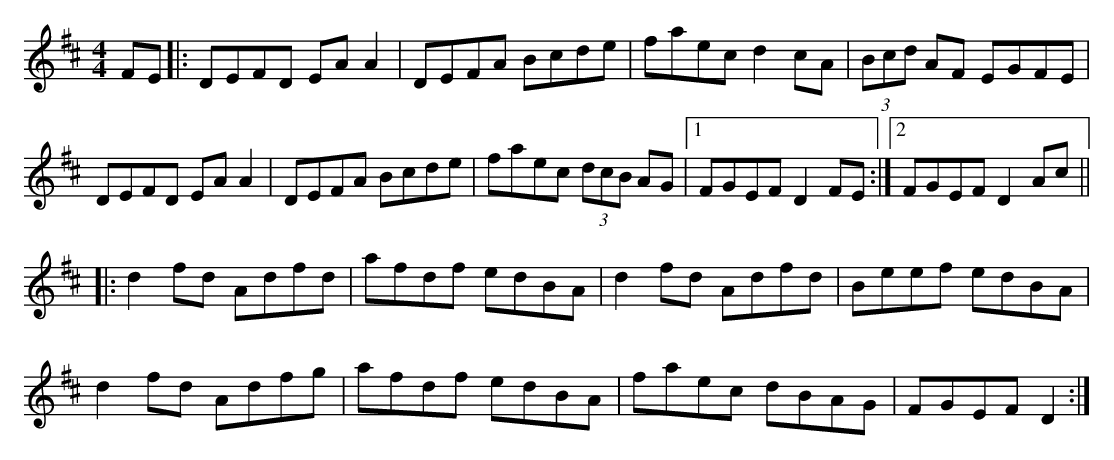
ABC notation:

X:1
M:4/4
K:D
FE|:DEFD EA A2|DEFA Bcde|faec d2cA|(3Bcd AF EGFE|
DEFD EA A2|DEFA Bcde|faec (3dcB AG|1 FGEF D2 FE:|2 FGEF D2 Ac||
|:d2fd Adfd|afdf edBA|d2fd Adfd|Beef edBA|
d2fd Adfg|afdf edBA|faec dBAG|FGEF D2:|
